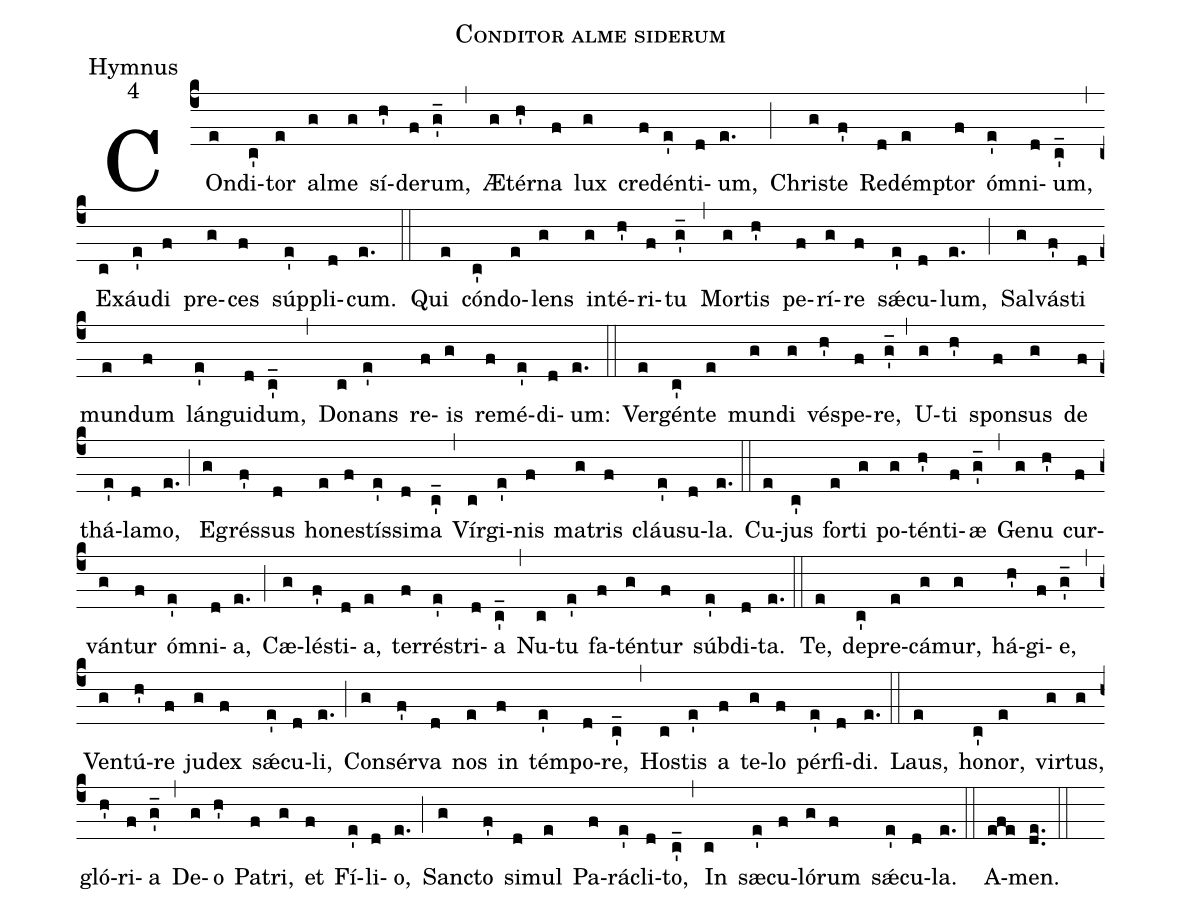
name: Conditor alme siderum;
office-part: Hymnus;
mode: 4;
%%
(c4)
COn(e)di(c')tor(e) al(g)me(g) sí(h')de(f)rum,(g_') (,)
Æ(g)tér(h')na(f) lux(g) cre(f)dén(e')ti(d)um,(e.) (;)
Chris(g)te(f') Re(d)dém(e)ptor(f) óm(e')ni(d)um,(c_') (,)
Ex(c)áu(e')di(f) pre(g)ces(f) súp(e')pli(d)cum.(e.) (::)

Qui(e) cón(c')do(e)lens(g) in(g)té(h')ri(f)tu(g_') (,)
Mor(g)tis(h') pe(f)rí(g)re(f) sǽ(e')cu(d)lum,(e.) (;)
Sal(g)vás(f')ti(d) mun(e)dum(f) lán(e')gui(d)dum,(c_') (,)
Do(c)nans(e') re(f)is(g) re(f)mé(e')di(d)um:(e.) (::)

Ver(e)gén(c')te(e) mun(g)di(g) vés(h')pe(f)re,(g_') (,)
U(g)ti(h') spon(f)sus(g) de(f) thá(e')la(d)mo,(e.) (;)
E(g)grés(f')sus(d) ho(e)nes(f)tís(e')si(d)ma(c_') (,)
Vír(c)gi(e')nis(f) mat(g)ris(f) cláu(e')su(d)la.(e.) (::)

Cu(e)jus(c') for(e)ti(g) po(g)tén(h')ti(f)æ(g_') (,)
Ge(g)nu(h') cur(f)ván(g)tur(f) óm(e')ni(d)a,(e.) (;)
Cæ(g)lés(f')ti(d)a,(e) ter(f)rés(e')tri(d)a(c_') (,)
Nu(c)tu(e') fa(f)tén(g)tur(f) súb(e')di(d)ta.(e.) (::)

Te,(e) de(c')pre(e)cá(g)mur,(g) há(h')gi(f)e,(g_') (,)
Ven(g)tú(h')re(f) ju(g)dex(f) sǽ(e')cu(d)li,(e.) (;)
Con(g)sér(f')va(d) nos(e) in(f) tém(e')po(d)re,(c_') (,)
Hos(c)tis(e') a(f) te(g)lo(f) pér(e')fi(d)di.(e.) (::)

Laus,(e) ho(c')nor,(e) vir(g)tus,(g) gló(h')ri(f)a(g_') (,)
De(g)o(h') Pat(f)ri,(g) et(f) Fí(e')li(d)o,(e.) (;)
Sanc(g)to(f') si(d)mul(e) Pa(f)rá(e')cli(d)to,(c_') (,)
In(c) sæ(e')cu(f)ló(g)rum(f) sǽ(e')cu(d)la.(e.) (::)

A(efe)men.(de..) (::)
